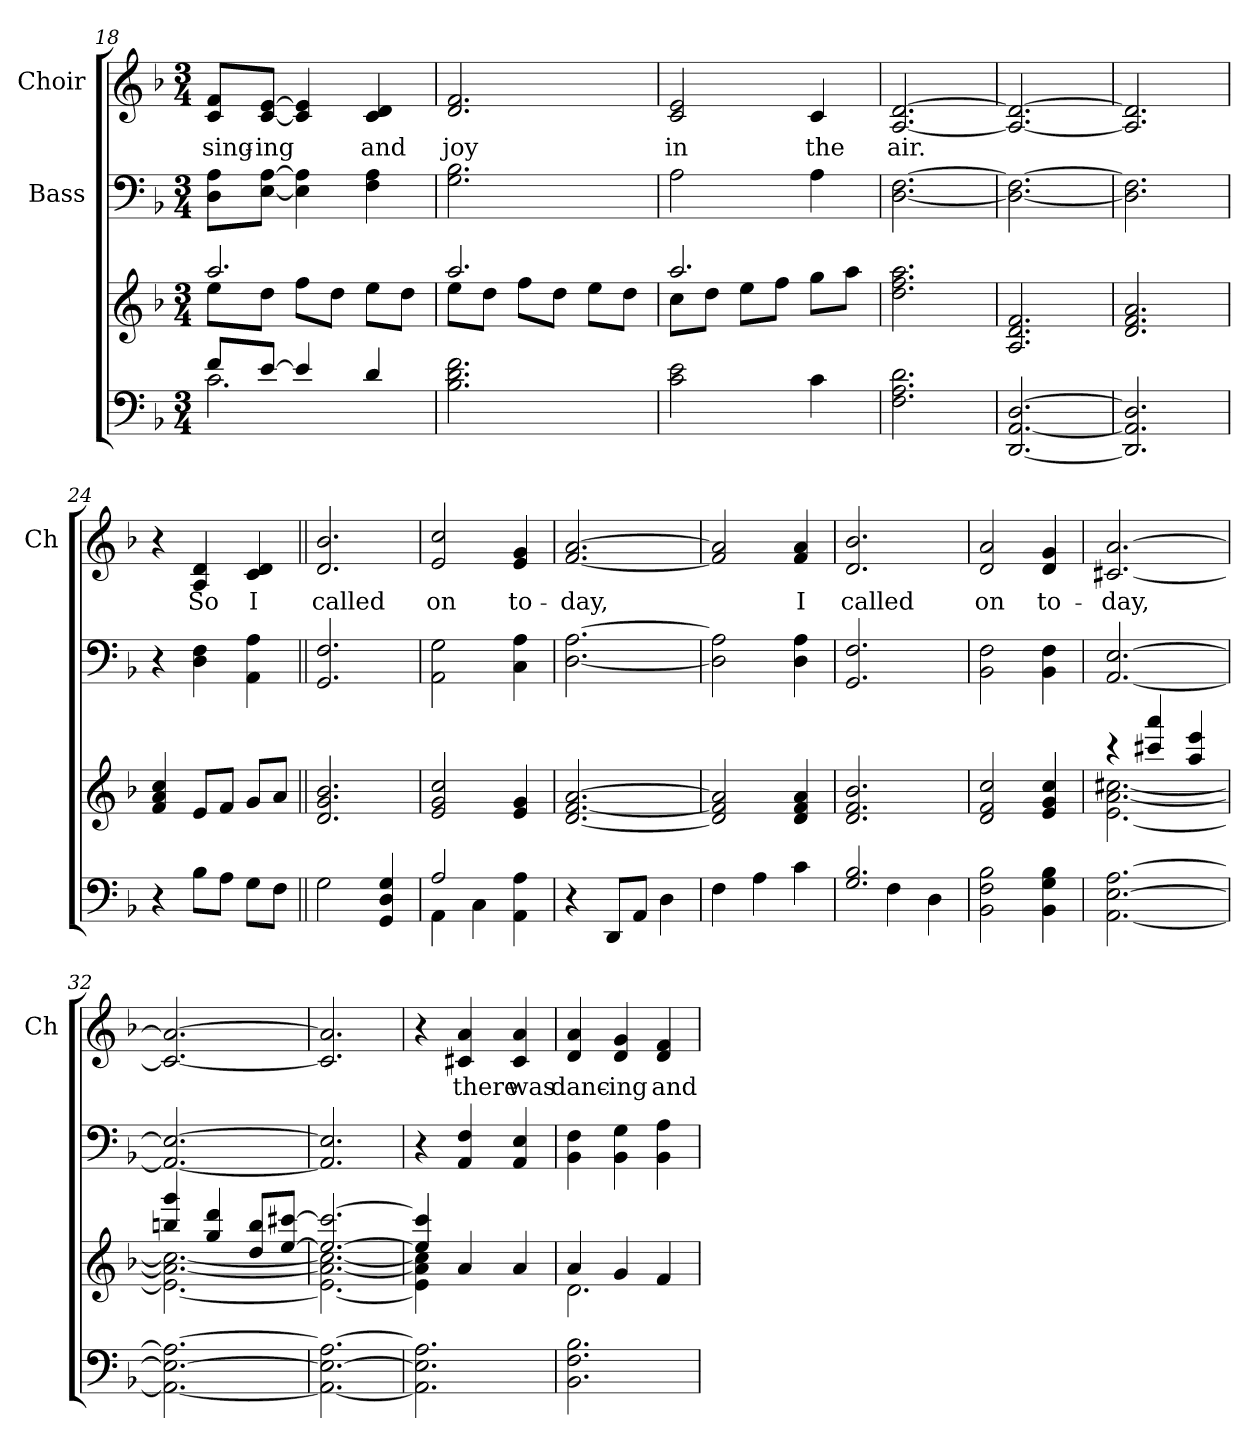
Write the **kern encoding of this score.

**kern	**kern	**kern	**kern	**text
*part3	*part3	*part2	*part1	*part1
*staff4	*staff3	*staff2	*staff1	*staff1
*	*	*I"Bass	*I"Choir	*
*	*	*	*I'Ch	*
*clefF4	*clefG2	*clefF4	*clefG2	*
*k[b-]	*k[b-]	*k[b-]	*k[b-]	*
*M3/4	*M3/4	*M3/4	*M3/4	*
=18	=18	=18	=18	=18
*^	*^	*	*	*
8fL	2.c	2.aa	8eeL	8D 8AL	8c 8fL	sing-
[8eJ	.	.	8ddJ	[8E [8AJ	[8c [8eJ	-ing
4e]	.	.	8ffL	4E] 4A]	4c] 4e]	.
.	.	.	8ddJ	.	.	.
4d	.	.	8eeL	4F 4A	4c 4d	and
.	.	.	8ddJ	.	.	.
*v	*v	*	*	*	*	*
=19	=19	=19	=19	=19	=19
2.B- 2.d 2.f	2.aa	8eeL	2.G 2.B-	2.d 2.f	joy
.	.	8ddJ	.	.	.
.	.	8ffL	.	.	.
.	.	8ddJ	.	.	.
.	.	8eeL	.	.	.
.	.	8ddJ	.	.	.
=20	=20	=20	=20	=20	=20
2c 2e	2.aa	8ccL	2A	2c 2e	in
.	.	8ddJ	.	.	.
.	.	8eeL	.	.	.
.	.	8ffJ	.	.	.
4c	.	8ggL	4A	4c	the
.	.	8aaJ	.	.	.
*	*v	*v	*	*	*
=21	=21	=21	=21	=21
2.F 2.A 2.d	2.dd 2.ff 2.aa	[2.D [2.F	[2.A [2.d	air.
=22	=22	=22	=22	=22
[2.DD [2.AA [2.D	2.A 2.d 2.f	2.D_ 2.F_	2.A_ 2.d_	.
!!LO:LB:g=z
=23	=23	=23	=23	=23
2.DD] 2.AA] 2.D]	2.d 2.f 2.a	2.D] 2.F]	2.A] 2.d]	.
=24	=24	=24	=24	=24
4r	4f 4a 4cc	4r	4r	.
8B-L	8eL	4D 4F	4A 4d	So
8AJ	8fJ	.	.	.
8GL	8gL	4AA 4A	4c 4d	I
8FJ	8aJ	.	.	.
=25||	=25||	=25||	=25||	=25||
2G	2.d 2.g 2.b-	2.GG 2.F	2.d 2.b-	called
4GG 4D 4G	.	.	.	.
=26	=26	=26	=26	=26
*^	*	*	*	*
2A	4AA	2e 2g 2cc	2AA 2G	2e 2cc	on
.	4C	.	.	.	.
4AA 4A	4ryy	4e 4g	4C 4A	4e 4g	to-
*v	*v	*	*	*	*
=27	=27	=27	=27	=27
4r	[2.d [2.f [2.a	[2.D [2.A	[2.f [2.a	-day,
8DDL	.	.	.	.
8AAJ	.	.	.	.
4D	.	.	.	.
=28	=28	=28	=28	=28
4F	2d] 2f] 2a]	2D] 2A]	2f] 2a]	.
4A	.	.	.	.
4c	4d 4f 4a	4D 4A	4f 4a	I
=29	=29	=29	=29	=29
*^	*	*	*	*
2.G 2.B-	4ryy	2.d 2.f 2.b-	2.GG 2.F	2.d 2.b-	called
.	4F	.	.	.	.
.	4D	.	.	.	.
*v	*v	*	*	*	*
=30	=30	=30	=30	=30
2BB- 2F 2B-	2d 2f 2cc	2BB- 2F	2d 2a	on
4BB- 4G 4B-	4e 4g 4cc	4BB- 4F	4d 4g	to-
=31	=31	=31	=31	=31
*	*^	*	*	*
[2.AA [2.E [2.A	4r	[2.e [2.a [2.cc#X	[2.AA [2.E	[2.c#X [2.a	-day,
.	4ccc#X 4aaa	.	.	.	.
.	4aa 4eee	.	.	.	.
!!LO:LB:g=z
=32	=32	=32	=32	=32	=32
2.AA_ 2.E_ 2.A_	4bbn 4ggg	2.e_ 2.a_ 2.cc#_	2.AA_ 2.E_	2.c#_ 2.a_	.
.	4gg 4ddd	.	.	.	.
.	8dd 8bbL	.	.	.	.
.	[8ee [8ccc#XJ	.	.	.	.
=33	=33	=33	=33	=33	=33
2.AA_ 2.E_ 2.A_	2.ee_ 2.ccc#_	2.e_ 2.a_ 2.cc#_	2.AA] 2.E]	2.c#] 2.a]	.
=34	=34	=34	=34	=34	=34
2.AA] 2.E] 2.A]	4ee] 4ccc#]	4e] 4a] 4cc#]	4r	4r	.
.	4a	4ryy	4AA 4F	4c#X 4a	there
.	4a	4ryy	4AA 4E	4c# 4a	was
=35	=35	=35	=35	=35	=35
2.BB- 2.F 2.B-	4a	2.d	4BB- 4F	4d 4a	danc-
.	4g	.	4BB- 4G	4d 4g	-ing
.	4f	.	4BB- 4A	4d 4f	and
*	*v	*v	*	*	*
=	=	=	=	=
*-	*-	*-	*-	*-
